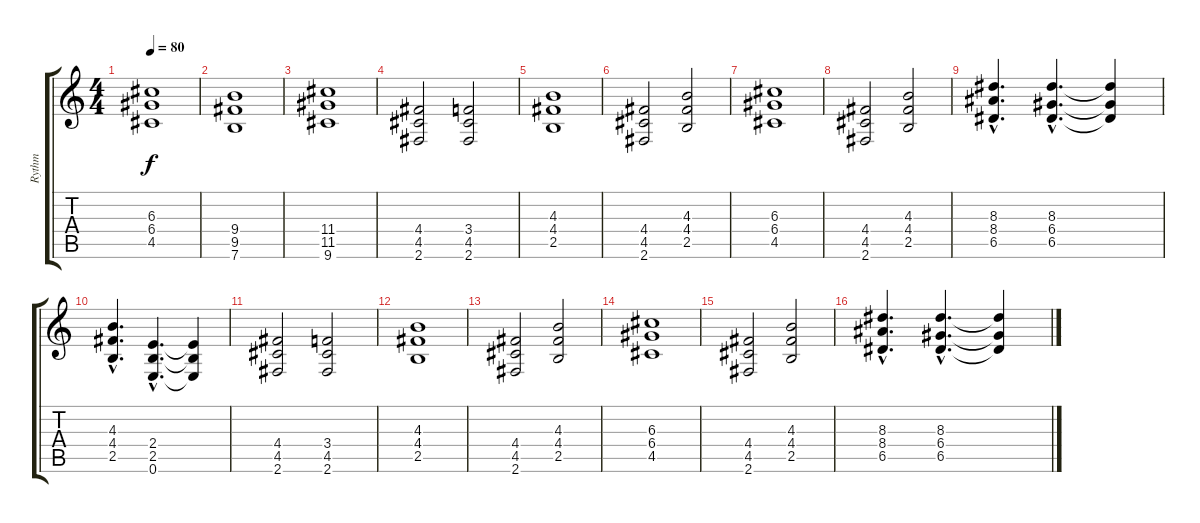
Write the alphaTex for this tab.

\track ("Rythm" "Rythm") {instrument distortionguitar}
\staff {score tabs}
\tuning (E4 B3 G3 D3 A2 E2) {hide}
\ts (4 4)
\tempo 80
\clef g2
\ks c
(6.3 6.4 4.5).1{dy f} |
(9.4 9.5 7.6).1 |
(11.4 11.5 9.6).1 |
(4.4 4.5 2.6).2 (3.4 4.5 2.6).2 |
(4.3 4.4 2.5).1 |
(4.4 4.5 2.6).2 (4.3 4.4 2.5).2 |
(6.3 6.4 4.5).1 |
(4.4 4.5 2.6).2 (4.3 4.4 2.5).2 |
(8.3{hac} 8.4{hac} 6.5{hac}).4{d} (8.3{hac} 6.4{hac} 6.5{hac}).4{d} (8.3{t} 6.4{t} 6.5{t}).4 |
(4.3{hac} 4.4{hac} 2.5{hac}).4{d} (2.4{hac} 2.5{hac} 0.6{hac}).4{d} (2.4{t} 2.5{t} 0.6{t}).4 |
(4.4 4.5 2.6).2 (3.4 4.5 2.6).2 |
(4.3 4.4 2.5).1 |
(4.4 4.5 2.6).2 (4.3 4.4 2.5).2 |
(6.3 6.4 4.5).1 |
(4.4 4.5 2.6).2 (4.3 4.4 2.5).2 |
(8.3{hac} 8.4{hac} 6.5{hac}).4{d} (8.3{hac} 6.4{hac} 6.5{hac}).4{d} (8.3{t} 6.4{t} 6.5{t}).4
